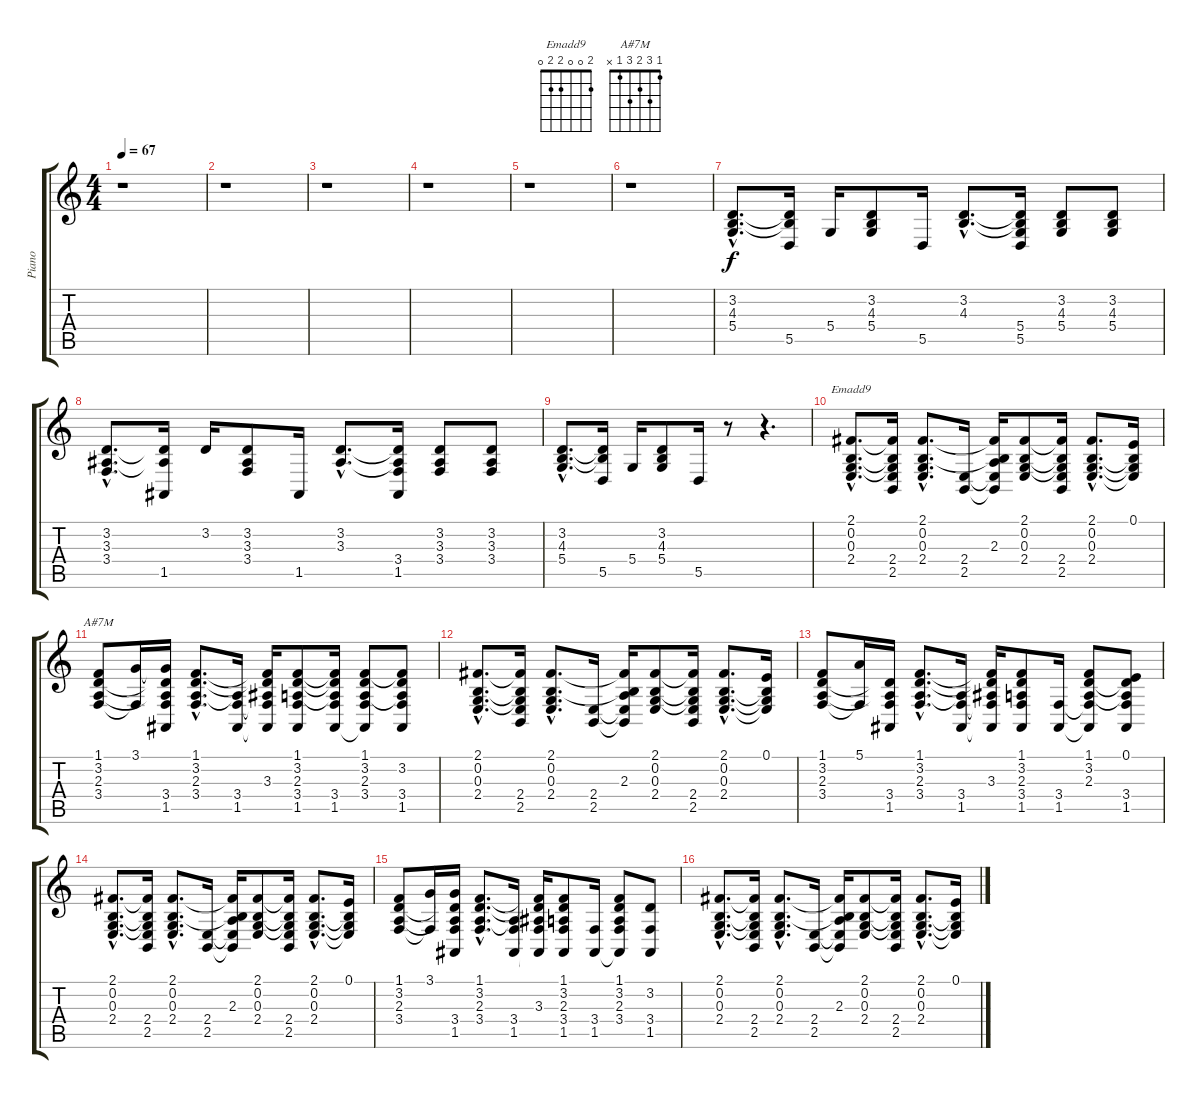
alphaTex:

\track ("Piano" "Piano") {instrument acousticgrandpiano}
\staff {score tabs}
\tuning (E4 B3 G3 D3 A2 E2) {hide}
\chord ("Emadd9" 2 0 0 2 2 0)
\chord ("A#7M" 1 3 2 3 1 x)
\ts (4 4)
\tempo 67
\clef g2
\ks c
r.1{dy f instrument acousticgrandpiano} |
r.1 |
r.1 |
r.1 |
r.1 |
r.1 |
(3.2{hac} 4.3{hac} 5.4{hac}).8{d} (3.2{t} 4.3{t} 5.5).16 5.4.16 (3.2 4.3 5.4).8 5.5.16 (3.2{hac} 4.3{hac}).8{d} (3.2{t} 4.3{t} 5.4 5.5).16 (3.2 4.3 5.4).8 (3.2 4.3 5.4).8 |
(3.2{hac} 3.3{hac} 3.4{hac}).8{d} (3.2{t} 3.3{t} 1.5).16 3.2.16 (3.2 3.3 3.4).8 1.5.16 (3.2{hac} 3.3{hac}).8{d} (3.2{t} 3.3{t} 3.4 1.5).16 (3.2 3.3 3.4).8 (3.2 3.3 3.4).8 |
(3.2{hac} 4.3{hac} 5.4{hac}).8{d} (3.2{t} 4.3{t} 5.5).16 5.4.16 (3.2 4.3 5.4).8 5.5.16 r.8 r.4{d} |
(2.1{hac} 0.2{hac} 0.3{hac} 2.4{hac}).8{d ch "Emadd9"} (2.1{t} 0.2{t} 0.3{t} 2.4 2.5).16 (2.1{hac} 0.2{hac} 0.3{hac} 2.4{hac}).8{d} (2.4 2.5).16 (2.1{t} 0.2{t} 2.3 2.4{t} 2.5{t}).16 (2.1 0.2 0.3 2.4).8 (2.1{t} 0.2{t} 0.3{t} 2.4 2.5).16 (2.1{hac} 0.2{hac} 0.3{hac} 2.4{hac}).8{d} (0.1 0.2{t} 0.3{t} 2.4{t}).16 |
(1.1 3.2 2.3 3.4).8{ch "A#7M"} (3.1 3.4{t}).16 (3.1{t} 3.2{t} 2.3{t} 3.4 1.5).16 (1.1{hac} 3.2{hac} 2.3{hac} 3.4{hac}).8{d} (2.3{t} 3.4 1.5).16 (1.1{t} 3.2{t} 3.3 3.4{t} 1.5{t}).16 (1.1 3.2 2.3 3.4 1.5).8 (1.1{t} 3.2{t} 2.3{t} 3.4 1.5).16 (1.1 3.2 2.3 3.4 1.5{t}).8 (1.1{t} 3.2 2.3{t} 3.4 1.5).8 |
(2.1{hac} 0.2{hac} 0.3{hac} 2.4{hac}).8{d} (2.1{t} 0.2{t} 0.3{t} 2.4 2.5).16 (2.1{hac} 0.2{hac} 0.3{hac} 2.4{hac}).8{d} (2.4 2.5).16 (2.1{t} 0.2{t} 2.3 2.4{t} 2.5{t}).16 (2.1 0.2 0.3 2.4).8 (2.1{t} 0.2{t} 0.3{t} 2.4 2.5).16 (2.1{hac} 0.2{hac} 0.3{hac} 2.4{hac}).8{d} (0.1 0.2{t} 0.3{t} 2.4{t}).16 |
(1.1 3.2 2.3 3.4).8 (5.1 3.4{t}).16 (3.2{t} 2.3{t} 3.4 1.5).16 (1.1{hac} 3.2{hac} 2.3{hac} 3.4{hac}).8{d} (2.3{t} 3.4 1.5).16 (1.1{t} 3.2{t} 3.3 3.4{t} 1.5{t}).16 (1.1 3.2 2.3 3.4 1.5).8 (3.4 1.5).16 (1.1 3.2 2.3 3.4{t} 1.5{t}).8 (0.1 3.2{t} 2.3{t} 3.4 1.5).8 |
(2.1{hac} 0.2{hac} 0.3{hac} 2.4{hac}).8{d} (2.1{t} 0.2{t} 0.3{t} 2.4 2.5).16 (2.1{hac} 0.2{hac} 0.3{hac} 2.4{hac}).8{d} (2.4 2.5).16 (2.1{t} 0.2{t} 2.3 2.4{t} 2.5{t}).16 (2.1 0.2 0.3 2.4).8 (2.1{t} 0.2{t} 0.3{t} 2.4 2.5).16 (2.1{hac} 0.2{hac} 0.3{hac} 2.4{hac}).8{d} (0.1 0.2{t} 0.3{t} 2.4{t}).16 |
(1.1 3.2 2.3 3.4).8 (3.1 3.4{t}).16 (3.1{t} 3.2{t} 2.3{t} 3.4 1.5).16 (1.1{hac} 3.2{hac} 2.3{hac} 3.4{hac}).8{d} (2.3{t} 3.4 1.5).16 (1.1{t} 3.2{t} 3.3 3.4{t} 1.5{t}).16 (1.1 3.2 2.3 3.4 1.5).8 (3.4 1.5).16 (1.1 3.2 2.3 3.4 1.5{t}).8 (3.2 3.4 1.5).8 |
(2.1{hac} 0.2{hac} 0.3{hac} 2.4{hac}).8{d} (2.1{t} 0.2{t} 0.3{t} 2.4 2.5).16 (2.1{hac} 0.2{hac} 0.3{hac} 2.4{hac}).8{d} (2.4 2.5).16 (2.1{t} 0.2{t} 2.3 2.4{t} 2.5{t}).16 (2.1 0.2 0.3 2.4).8 (2.1{t} 0.2{t} 0.3{t} 2.4 2.5).16 (2.1{hac} 0.2{hac} 0.3{hac} 2.4{hac}).8{d} (0.1 0.2{t} 0.3{t} 2.4{t}).16
